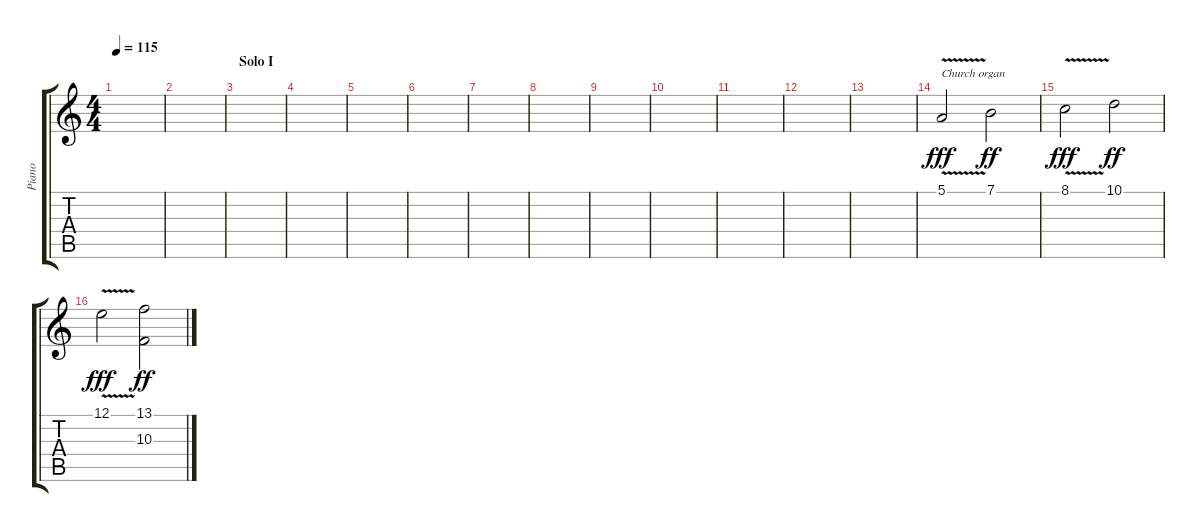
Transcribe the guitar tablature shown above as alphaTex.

\track ("Piano" "Piano") {instrument brightacousticpiano}
\staff {score tabs}
\tuning (E4 B3 G3 D3 A2 E2) {hide}
\ts (4 4)
\tempo 115
\clef g2
\ks c
|
|
\section ("" "Solo I")
|
|
|
|
|
|
|
|
|
|
|
5.1{v}.2{txt "Church organ" dy fff volume 10 instrument churchorgan} 7.1.2{dy ff} |
8.1{v}.2{dy fff} 10.1.2{dy ff} |
12.1{v}.2{dy fff} (13.1 10.3).2{dy ff}
